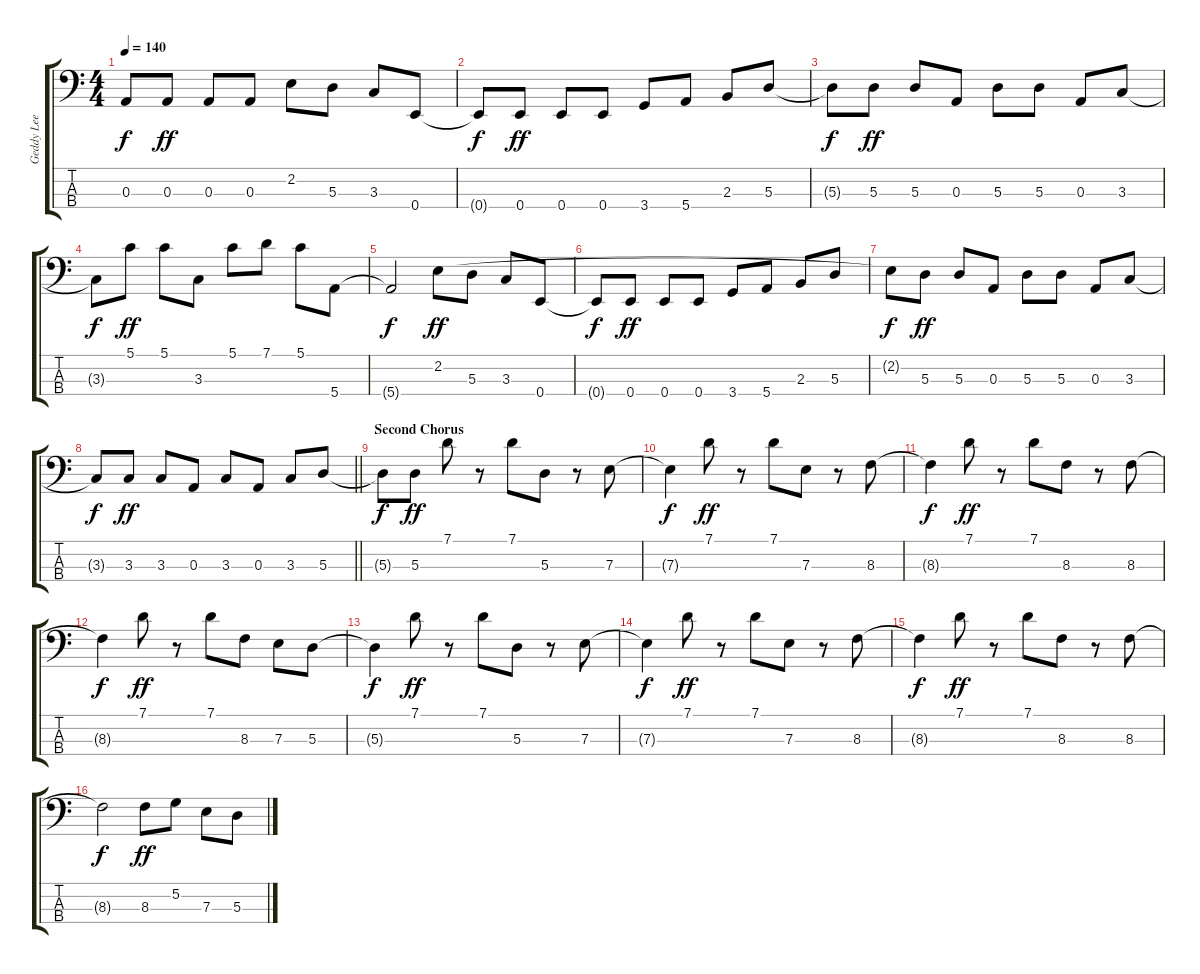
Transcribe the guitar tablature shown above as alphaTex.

\track ("Geddy Lee " "Geddy Lee ") {instrument electricbasspick}
\staff {score tabs}
\tuning (G2 D2 A1 E1) {hide}
\ts (4 4)
\tempo 140
\clef f4
\ks c
0.3{t}.8{dy f} 0.3.8{dy ff} 0.3.8 0.3.8 2.2.8 5.3.8 3.3.8 0.4.8 |
0.4{t}.8{dy f} 0.4.8{dy ff} 0.4.8 0.4.8 3.4.8 5.4.8 2.3.8 5.3.8 |
5.3{t}.8{dy f} 5.3.8{dy ff} 5.3.8 0.3.8 5.3.8 5.3.8 0.3.8 3.3.8 |
3.3{t}.8{dy f} 5.1.8{dy ff} 5.1.8 3.3.8 5.1.8 7.1.8 5.1.8 5.4.8 |
5.4{t}.2{dy f} 2.2.8{dy ff} 5.3.8 3.3.8 0.4.8 |
0.4{t}.8{dy f} 0.4.8{dy ff} 0.4.8 0.4.8 3.4.8 5.4.8 2.3.8 5.3.8 |
2.2{t}.8{dy f} 5.3.8{dy ff} 5.3.8 0.3.8 5.3.8 5.3.8 0.3.8 3.3.8 |
\barLineRight lightlight
3.3{t}.8{dy f} 3.3.8{dy ff} 3.3.8 0.3.8 3.3.8 0.3.8 3.3.8 5.3.8 |
\section ("" "Second Chorus")
5.3{t}.8{dy f} 5.3.8{dy ff} 7.1.8 r.8 7.1.8 5.3.8 r.8 7.3.8 |
7.3{t}.4{dy f} 7.1.8{dy ff} r.8 7.1.8 7.3.8 r.8 8.3.8 |
8.3{t}.4{dy f} 7.1.8{dy ff} r.8 7.1.8 8.3.8 r.8 8.3.8 |
8.3{t}.4{dy f} 7.1.8{dy ff} r.8 7.1.8 8.3.8 7.3.8 5.3.8 |
5.3{t}.4{dy f} 7.1.8{dy ff} r.8 7.1.8 5.3.8 r.8 7.3.8 |
7.3{t}.4{dy f} 7.1.8{dy ff} r.8 7.1.8 7.3.8 r.8 8.3.8 |
8.3{t}.4{dy f} 7.1.8{dy ff} r.8 7.1.8 8.3.8 r.8 8.3.8 |
8.3{t}.2{dy f} 8.3.8{dy ff} 5.2.8 7.3.8 5.3.8
